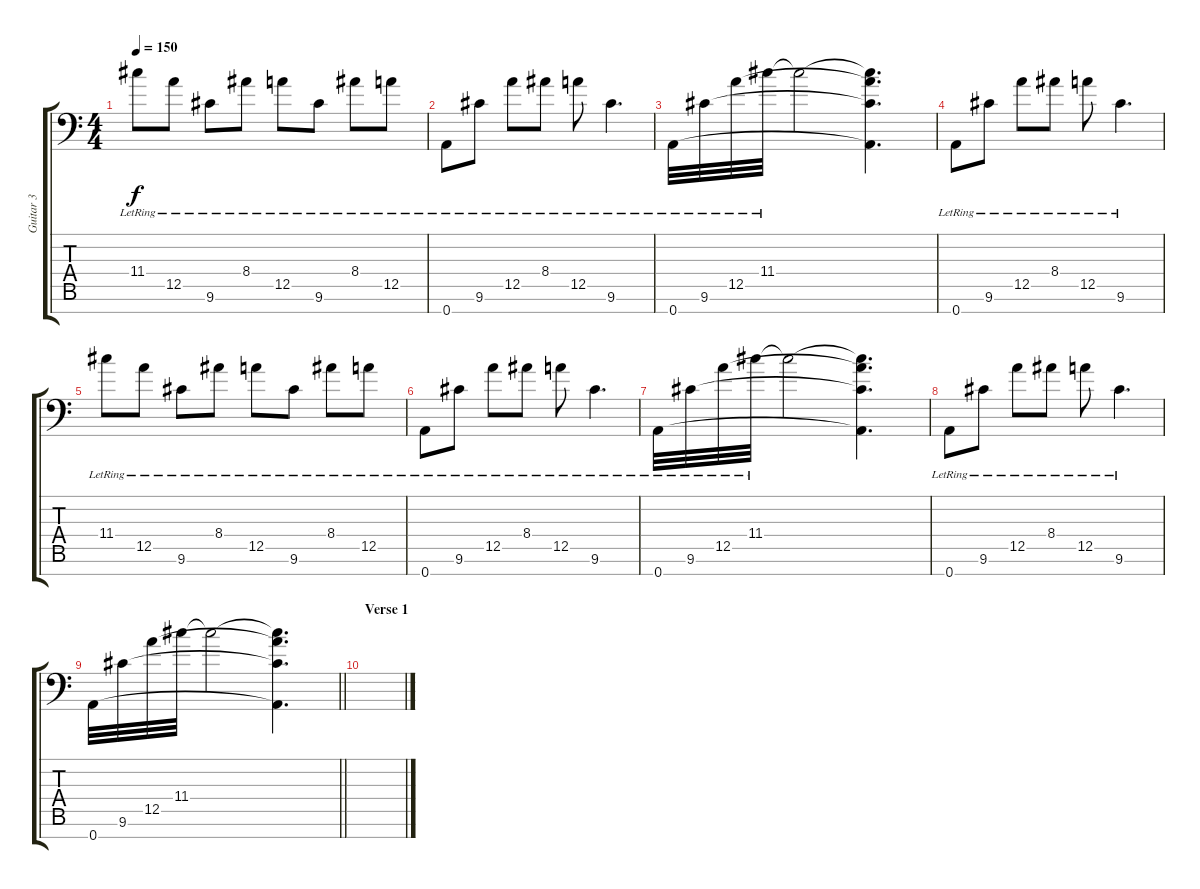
\track ("Guitar 3" "Guitar 3") {instrument overdrivenguitar}
\staff {score tabs}
\tuning (E4 B3 G3 D3 A2 E2 A1) {hide}
\ts (4 4)
\tempo 150
\clef f4
\ks c
11.4{lr}.8{dy f} 12.5{lr}.8 9.6{lr}.8 8.4{lr}.8 12.5{lr}.8 9.6{lr}.8 8.4{lr}.8 12.5{lr}.8 |
0.7{lr}.8 9.6{lr}.8 12.5{lr}.8 8.4{lr}.8 12.5{lr}.8 9.6{lr}.4{d} |
0.7{lr}.32 9.6{lr}.32 12.5{lr}.32 11.4{lr}.32 11.4{t}.2 (11.4{t} 12.5{t} 9.6{t} 0.7{t}).4{d} |
0.7{lr}.8 9.6{lr}.8 12.5{lr}.8 8.4{lr}.8 12.5{lr}.8 9.6{lr}.4{d} |
11.4{lr}.8 12.5{lr}.8 9.6{lr}.8 8.4{lr}.8 12.5{lr}.8 9.6{lr}.8 8.4{lr}.8 12.5{lr}.8 |
0.7{lr}.8 9.6{lr}.8 12.5{lr}.8 8.4{lr}.8 12.5{lr}.8 9.6{lr}.4{d} |
0.7{lr}.32 9.6{lr}.32 12.5{lr}.32 11.4{lr}.32 11.4{t}.2 (11.4{t} 12.5{t} 9.6{t} 0.7{t}).4{d} |
0.7{lr}.8 9.6{lr}.8 12.5{lr}.8 8.4{lr}.8 12.5{lr}.8 9.6{lr}.4{d} |
\barLineRight lightlight
0.7.32 9.6.32 12.5.32 11.4.32 11.4{t}.2 (11.4{t} 12.5{t} 9.6{t} 0.7{t}).4{d} |
\section ("" "Verse 1")
